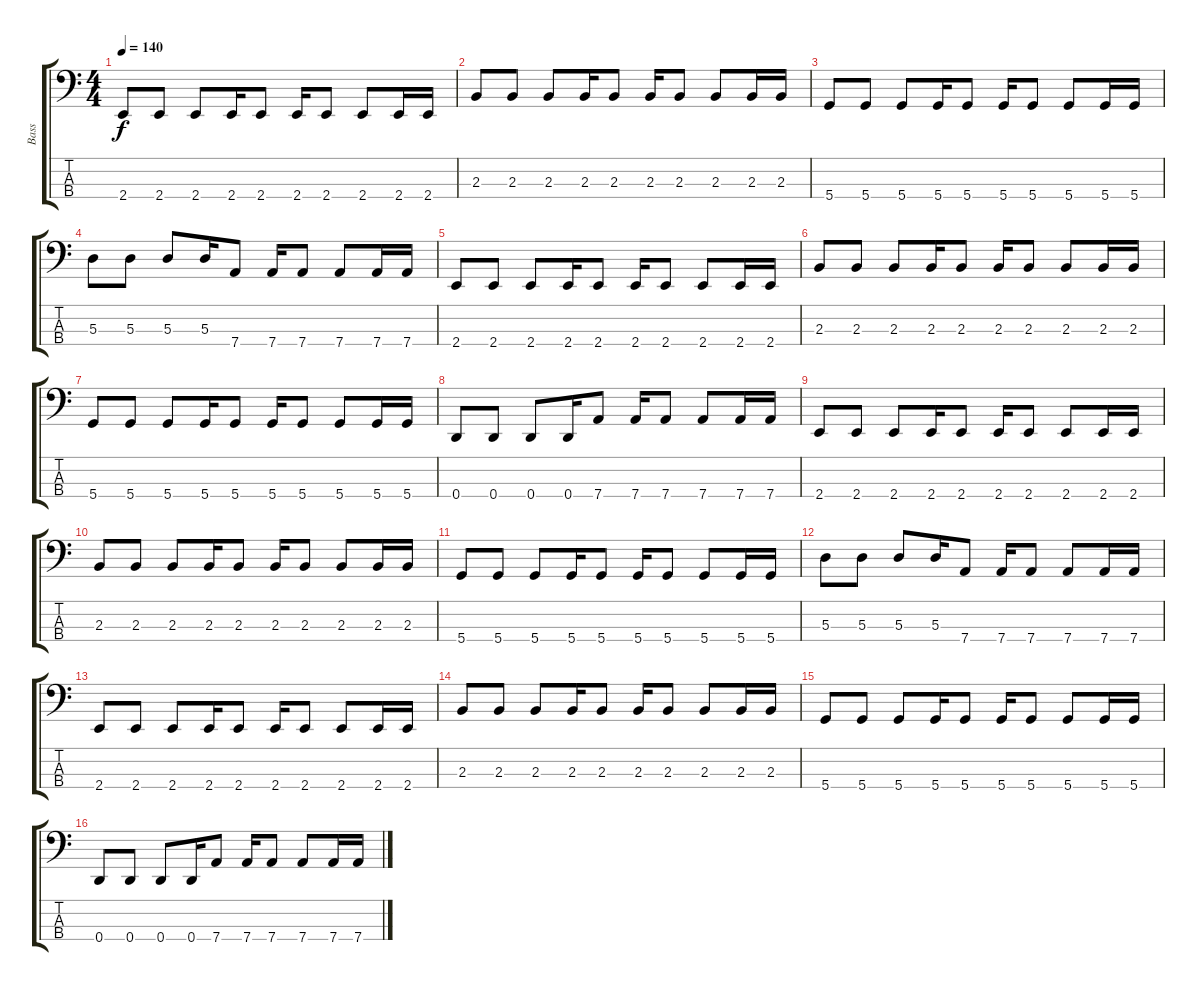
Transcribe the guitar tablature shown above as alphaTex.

\track ("Bass" "Bass") {instrument electricbassfinger}
\staff {score tabs}
\tuning (G2 D2 A1 D1) {hide}
\ts (4 4)
\tempo 140
\clef f4
\ks c
2.4.8{dy f} 2.4.8 2.4.8 2.4.16 2.4.8 2.4.16 2.4.8 2.4.8 2.4.16 2.4.16 |
2.3.8 2.3.8 2.3.8 2.3.16 2.3.8 2.3.16 2.3.8 2.3.8 2.3.16 2.3.16 |
5.4.8 5.4.8 5.4.8 5.4.16 5.4.8 5.4.16 5.4.8 5.4.8 5.4.16 5.4.16 |
5.3.8 5.3.8 5.3.8 5.3.16 7.4.8 7.4.16 7.4.8 7.4.8 7.4.16 7.4.16 |
2.4.8 2.4.8 2.4.8 2.4.16 2.4.8 2.4.16 2.4.8 2.4.8 2.4.16 2.4.16 |
2.3.8 2.3.8 2.3.8 2.3.16 2.3.8 2.3.16 2.3.8 2.3.8 2.3.16 2.3.16 |
5.4.8 5.4.8 5.4.8 5.4.16 5.4.8 5.4.16 5.4.8 5.4.8 5.4.16 5.4.16 |
0.4.8 0.4.8 0.4.8 0.4.16 7.4.8 7.4.16 7.4.8 7.4.8 7.4.16 7.4.16 |
2.4.8 2.4.8 2.4.8 2.4.16 2.4.8 2.4.16 2.4.8 2.4.8 2.4.16 2.4.16 |
2.3.8 2.3.8 2.3.8 2.3.16 2.3.8 2.3.16 2.3.8 2.3.8 2.3.16 2.3.16 |
5.4.8 5.4.8 5.4.8 5.4.16 5.4.8 5.4.16 5.4.8 5.4.8 5.4.16 5.4.16 |
5.3.8 5.3.8 5.3.8 5.3.16 7.4.8 7.4.16 7.4.8 7.4.8 7.4.16 7.4.16 |
2.4.8 2.4.8 2.4.8 2.4.16 2.4.8 2.4.16 2.4.8 2.4.8 2.4.16 2.4.16 |
2.3.8 2.3.8 2.3.8 2.3.16 2.3.8 2.3.16 2.3.8 2.3.8 2.3.16 2.3.16 |
5.4.8 5.4.8 5.4.8 5.4.16 5.4.8 5.4.16 5.4.8 5.4.8 5.4.16 5.4.16 |
0.4.8 0.4.8 0.4.8 0.4.16 7.4.8 7.4.16 7.4.8 7.4.8 7.4.16 7.4.16
